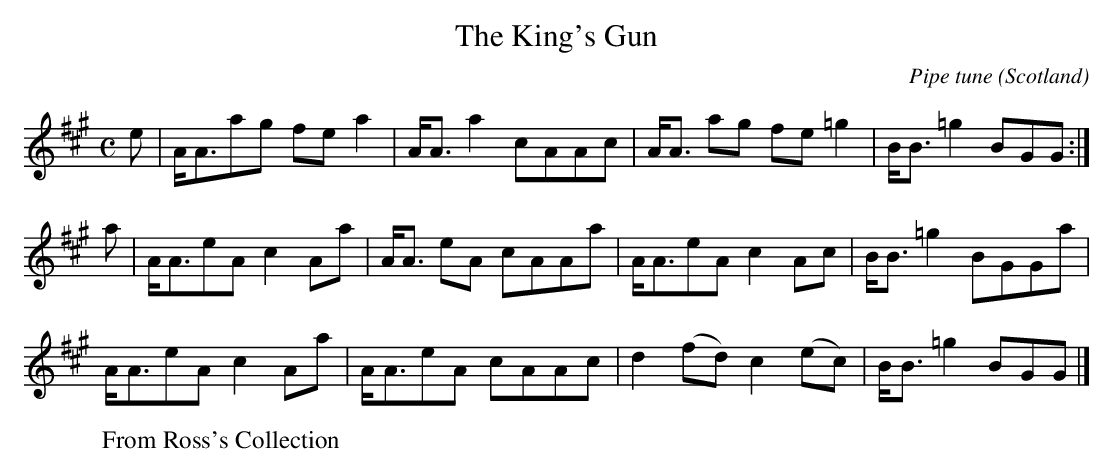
X:1
T:The King's Gun
C:Pipe tune
O:Scotland
M:C
L:1/8
K:A
e | A<Aag fe a2 | A<A a2 cAAc | A<A ag fe =g2 | B<B =g2 BGG :|
a | A<AeA c2 Aa | A<A eA cAAa | A<AeA c2 Ac | B<B =g2 BGGa |
A<AeA c2 Aa | A<AeA cAAc | d2(fd) c2 (ec) | B<B =g2 BGG |]
W:From Ross's Collection
